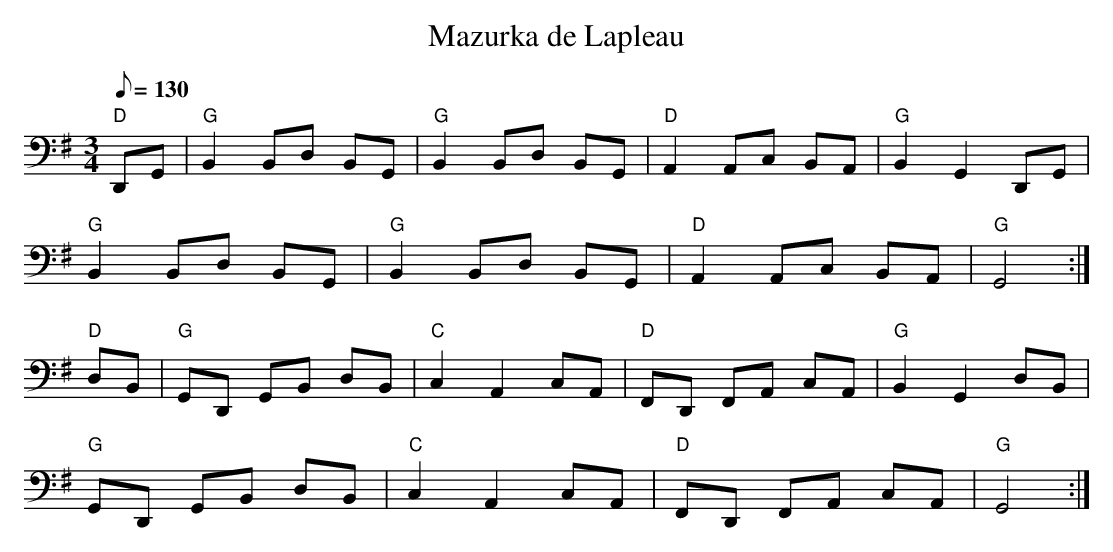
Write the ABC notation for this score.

X:1
T:Mazurka de Lapleau
M:3/4
L:1/8
Q:130
K:G clef=bass middle=d
"D" DG | "G" B2Bd BG | "G" B2Bd BG | "D" A2Ac BA | "G" B2G2DG|
         "G" B2Bd BG | "G" B2Bd BG | "D" A2Ac BA | "G" G4:|
"D" dB | "G" GD GB dB | "C" c2A2cA | "D" FD FA cA | "G" B2G2dB |
            "G" GD GB dB | "C" c2A2cA | "D" FD FA cA | "G" G4:|
